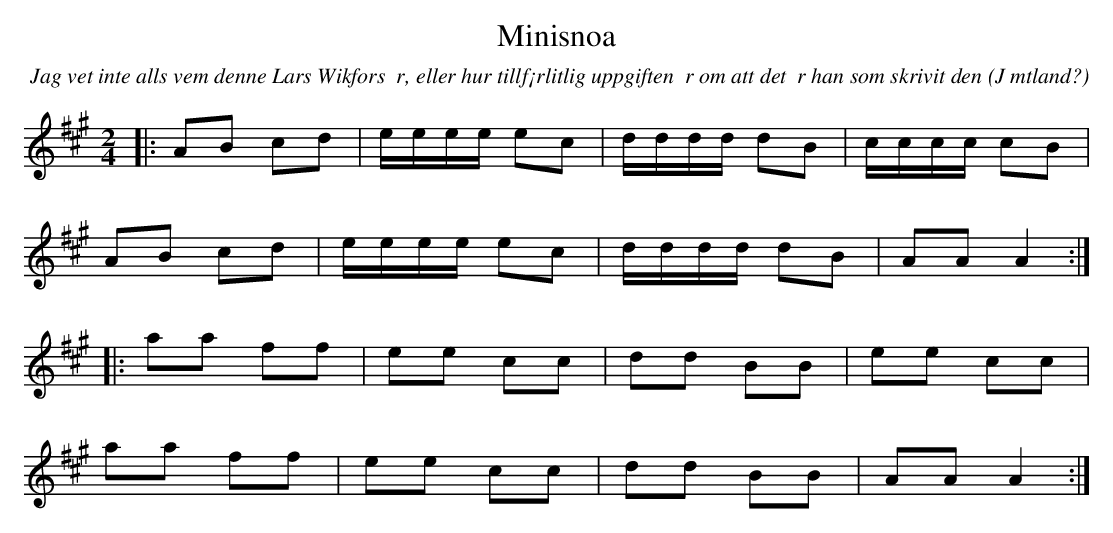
X:1
T:Minisnoa
O:J mtland?
C: Jag vet inte alls vem denne Lars Wikfors  r, eller hur tillf¡rlitlig uppgiften  r om att det  r han som skrivit den
M:2/4
L:1/8
K:A
|: AB cd | e/e/e/e/ ec | d/d/d/d/ dB | c/c/c/c/ cB |
 AB cd | e/e/e/e/ ec | d/d/d/d/ dB | AA A2:|
|: aa ff | ee cc | dd BB | ee cc|
 aa ff | ee cc | dd BB | AA A2 :|
